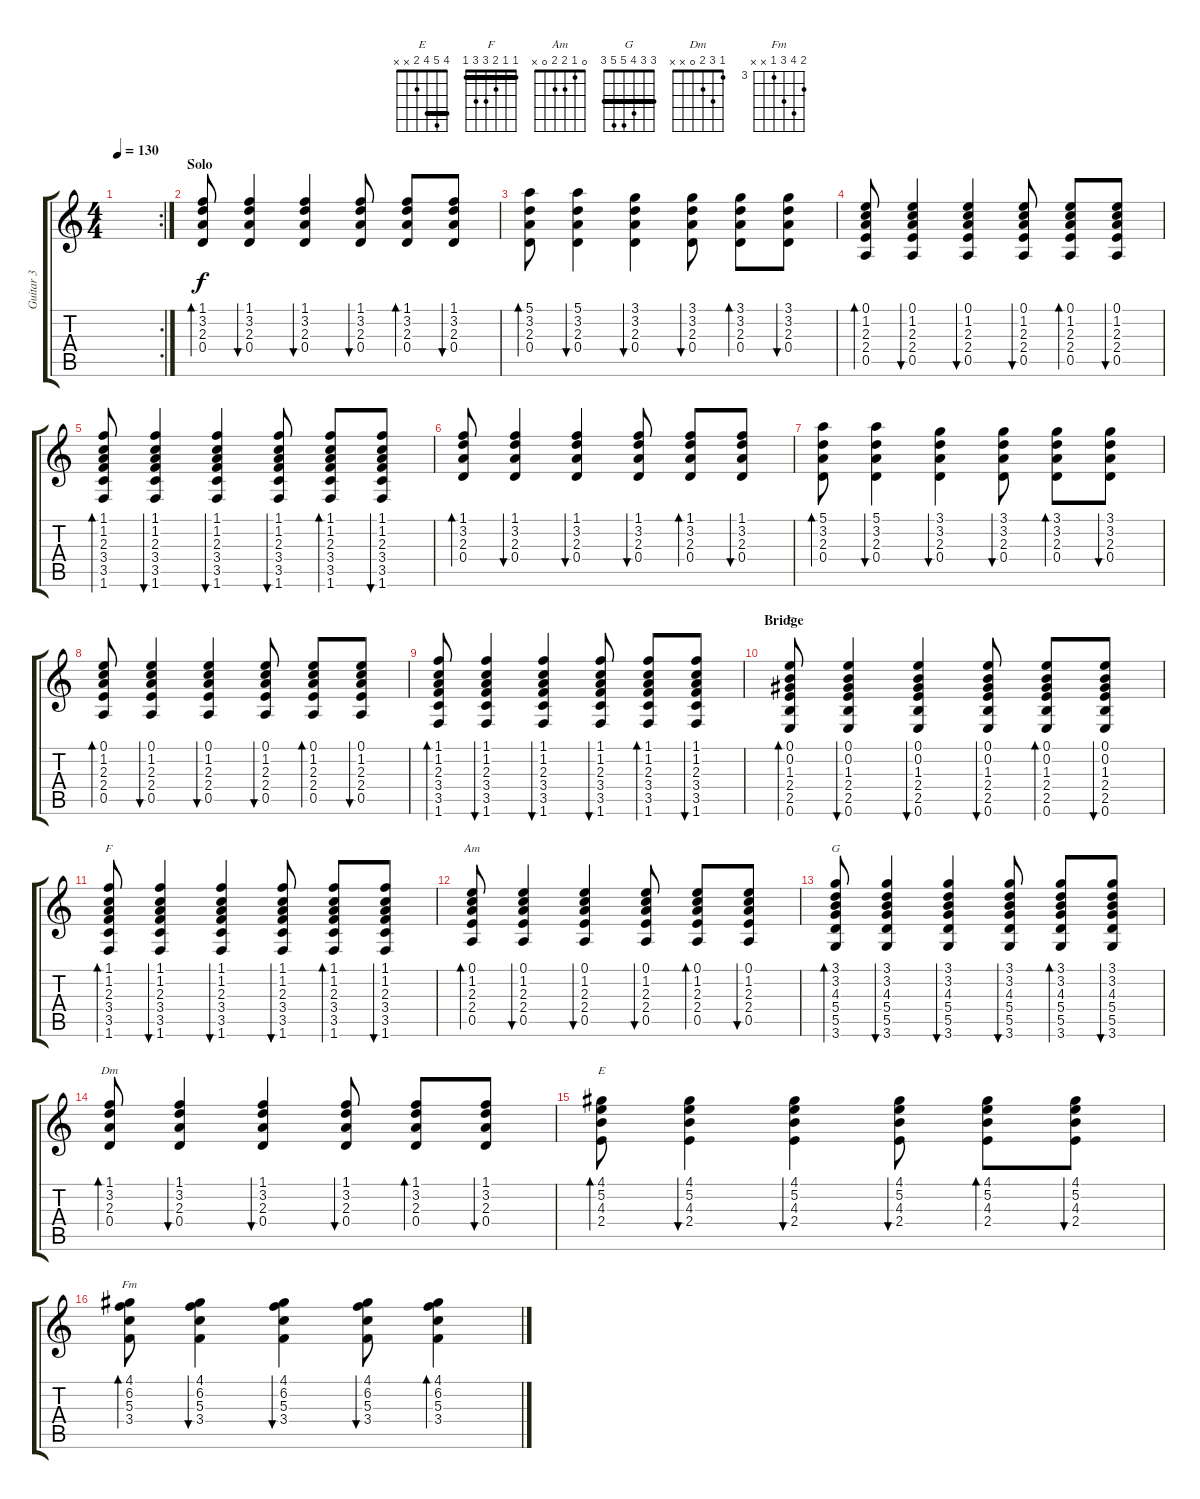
\track ("Guitar 3" "Guitar 3") {instrument electricguitarmuted}
\staff {score tabs}
\tuning (E4 B3 G3 D3 A2 E2) {hide}
\chord ("E" 0 0 1 2 2 0)
\chord ("F" 1 1 2 3 3 1) {barre 1}
\chord ("Am" 0 1 2 2 0 x)
\chord ("G" 3 3 4 5 5 3) {barre 3}
\chord ("Dm" 1 3 2 0 x x)
\chord ("E" 4 5 4 2 x x) {barre 4}
\chord ("Fm" 4 6 5 3 x x) {firstfret 3}
\rc 2
\ts (4 4)
\tempo 130
\clef g2
\ks c
|
\section ("" "Solo")
(1.1 3.2 2.3 0.4).8{bd 30} (1.1 3.2 2.3 0.4).4{bu 30} (1.1 3.2 2.3 0.4).4{bu 30} (1.1 3.2 2.3 0.4).8{bu 30} (1.1 3.2 2.3 0.4).8{bd 30} (1.1 3.2 2.3 0.4).8{bu 30} |
(5.1 3.2 2.3 0.4).8{bd 30} (5.1 3.2 2.3 0.4).4{bu 30} (3.1 3.2 2.3 0.4).4{bu 30} (3.1 3.2 2.3 0.4).8{bu 30} (3.1 3.2 2.3 0.4).8{bd 30} (3.1 3.2 2.3 0.4).8{bu 30} |
(0.1 1.2 2.3 2.4 0.5).8{bd 30} (0.1 1.2 2.3 2.4 0.5).4{bu 30} (0.1 1.2 2.3 2.4 0.5).4{bu 30} (0.1 1.2 2.3 2.4 0.5).8{bu 30} (0.1 1.2 2.3 2.4 0.5).8{bd 30} (0.1 1.2 2.3 2.4 0.5).8{bu 30} |
(1.1 1.2 2.3 3.4 3.5 1.6).8{bd 30} (1.1 1.2 2.3 3.4 3.5 1.6).4{bu 30} (1.1 1.2 2.3 3.4 3.5 1.6).4{bu 30} (1.1 1.2 2.3 3.4 3.5 1.6).8{bu 30} (1.1 1.2 2.3 3.4 3.5 1.6).8{bd 30} (1.1 1.2 2.3 3.4 3.5 1.6).8{bu 30} |
(1.1 3.2 2.3 0.4).8{bd 30} (1.1 3.2 2.3 0.4).4{bu 30} (1.1 3.2 2.3 0.4).4{bu 30} (1.1 3.2 2.3 0.4).8{bu 30} (1.1 3.2 2.3 0.4).8{bd 30} (1.1 3.2 2.3 0.4).8{bu 30} |
(5.1 3.2 2.3 0.4).8{bd 30} (5.1 3.2 2.3 0.4).4{bu 30} (3.1 3.2 2.3 0.4).4{bu 30} (3.1 3.2 2.3 0.4).8{bu 30} (3.1 3.2 2.3 0.4).8{bd 30} (3.1 3.2 2.3 0.4).8{bu 30} |
(0.1 1.2 2.3 2.4 0.5).8{bd 30} (0.1 1.2 2.3 2.4 0.5).4{bu 30} (0.1 1.2 2.3 2.4 0.5).4{bu 30} (0.1 1.2 2.3 2.4 0.5).8{bu 30} (0.1 1.2 2.3 2.4 0.5).8{bd 30} (0.1 1.2 2.3 2.4 0.5).8{bu 30} |
(1.1 1.2 2.3 3.4 3.5 1.6).8{bd 30} (1.1 1.2 2.3 3.4 3.5 1.6).4{bu 30} (1.1 1.2 2.3 3.4 3.5 1.6).4{bu 30} (1.1 1.2 2.3 3.4 3.5 1.6).8{bu 30} (1.1 1.2 2.3 3.4 3.5 1.6).8{bd 30} (1.1 1.2 2.3 3.4 3.5 1.6).8{bu 30} |
\section ("" "Bridge")
(0.1 0.2 1.3 2.4 2.5 0.6).8{bd 30 ch "E"} (0.1 0.2 1.3 2.4 2.5 0.6).4{bu 30} (0.1 0.2 1.3 2.4 2.5 0.6).4{bu 30} (0.1 0.2 1.3 2.4 2.5 0.6).8{bu 30} (0.1 0.2 1.3 2.4 2.5 0.6).8{bd 30} (0.1 0.2 1.3 2.4 2.5 0.6).8{bu 30} |
(1.1 1.2 2.3 3.4 3.5 1.6).8{bd 30 ch "F"} (1.1 1.2 2.3 3.4 3.5 1.6).4{bu 30} (1.1 1.2 2.3 3.4 3.5 1.6).4{bu 30} (1.1 1.2 2.3 3.4 3.5 1.6).8{bu 30} (1.1 1.2 2.3 3.4 3.5 1.6).8{bd 30} (1.1 1.2 2.3 3.4 3.5 1.6).8{bu 30} |
(0.1 1.2 2.3 2.4 0.5).8{bd 30 ch "Am"} (0.1 1.2 2.3 2.4 0.5).4{bu 30} (0.1 1.2 2.3 2.4 0.5).4{bu 30} (0.1 1.2 2.3 2.4 0.5).8{bu 30} (0.1 1.2 2.3 2.4 0.5).8{bd 30} (0.1 1.2 2.3 2.4 0.5).8{bu 30} |
(3.1 3.2 4.3 5.4 5.5 3.6).8{bd 30 ch "G"} (3.1 3.2 4.3 5.4 5.5 3.6).4{bu 30} (3.1 3.2 4.3 5.4 5.5 3.6).4{bu 30} (3.1 3.2 4.3 5.4 5.5 3.6).8{bu 30} (3.1 3.2 4.3 5.4 5.5 3.6).8{bd 30} (3.1 3.2 4.3 5.4 5.5 3.6).8{bu 30} |
(1.1 3.2 2.3 0.4).8{bd 30 ch "Dm"} (1.1 3.2 2.3 0.4).4{bu 30} (1.1 3.2 2.3 0.4).4{bu 30} (1.1 3.2 2.3 0.4).8{bu 30} (1.1 3.2 2.3 0.4).8{bd 30} (1.1 3.2 2.3 0.4).8{bu 30} |
(4.1 5.2 4.3 2.4).8{bd 30 ch "E"} (4.1 5.2 4.3 2.4).4{bu 30} (4.1 5.2 4.3 2.4).4{bu 30} (4.1 5.2 4.3 2.4).8{bu 30} (4.1 5.2 4.3 2.4).8{bd 30} (4.1 5.2 4.3 2.4).8{bu 30} |
(4.1 6.2 5.3 3.4).8{bd 30 ch "Fm"} (4.1 6.2 5.3 3.4).4{bu 30} (4.1 6.2 5.3 3.4).4{bu 30} (4.1 6.2 5.3 3.4).8{bu 30} (4.1 6.2 5.3 3.4).4{bd 30}
